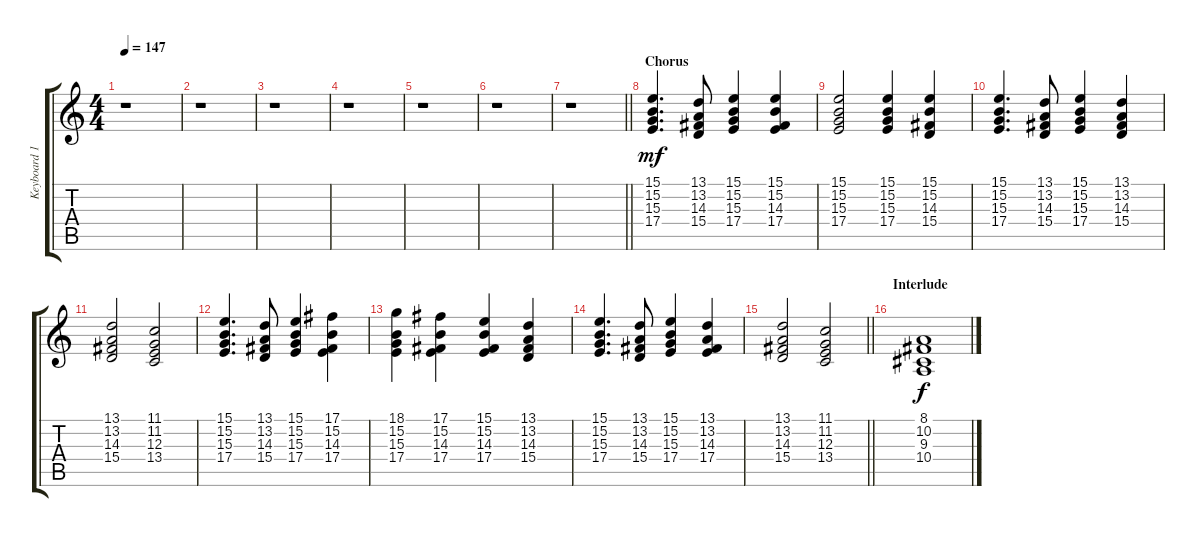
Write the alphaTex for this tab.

\track ("Keyboard 1" "Keyboard 1") {instrument harpsichord}
\staff {score tabs}
\tuning (Db4 Ab3 E3 B2 Gb2 Db2) {hide}
\ts (4 4)
\tempo 147
\clef g2
\ks c
r.1{dy f} |
r.1 |
r.1 |
r.1 |
r.1 |
r.1 |
\barLineRight lightlight
r.1 |
\section ("" "Chorus")
(15.1 15.2 15.3 17.4).4{d dy mf volume 11 instrument churchorgan} (13.1 13.2 14.3 15.4).8 (15.1 15.2 15.3 17.4).4 (15.1 15.2 14.3 17.4).4 |
(15.1 15.2 15.3 17.4).2{volume 11 instrument churchorgan} (15.1 15.2 15.3 17.4).4 (15.1 15.2 14.3 15.4).4 |
(15.1 15.2 15.3 17.4).4{d volume 11 instrument churchorgan} (13.1 13.2 14.3 15.4).8 (15.1 15.2 15.3 17.4).4 (13.1 13.2 14.3 15.4).4 |
(13.1 13.2 14.3 15.4).2{volume 11 instrument churchorgan} (11.1 11.2 12.3 13.4).2 |
(15.1 15.2 15.3 17.4).4{d volume 11 instrument churchorgan} (13.1 13.2 14.3 15.4).8 (15.1 15.2 15.3 17.4).4 (17.1 15.2 14.3 17.4).4 |
(18.1 15.2 15.3 17.4).4{volume 11 instrument churchorgan} (17.1 15.2 14.3 17.4).4 (15.1 15.2 14.3 17.4).4 (13.1 13.2 14.3 15.4).4 |
(15.1 15.2 15.3 17.4).4{d volume 11 instrument churchorgan} (13.1 13.2 14.3 15.4).8 (15.1 15.2 15.3 17.4).4 (13.1 13.2 14.3 17.4).4 |
\barLineRight lightlight
(13.1 13.2 14.3 15.4).2{volume 11 instrument churchorgan} (11.1 11.2 12.3 13.4).2 |
\section ("" "Interlude")
(8.1 10.2 9.3 10.4).1{dy f volume 12 instrument churchorgan}
